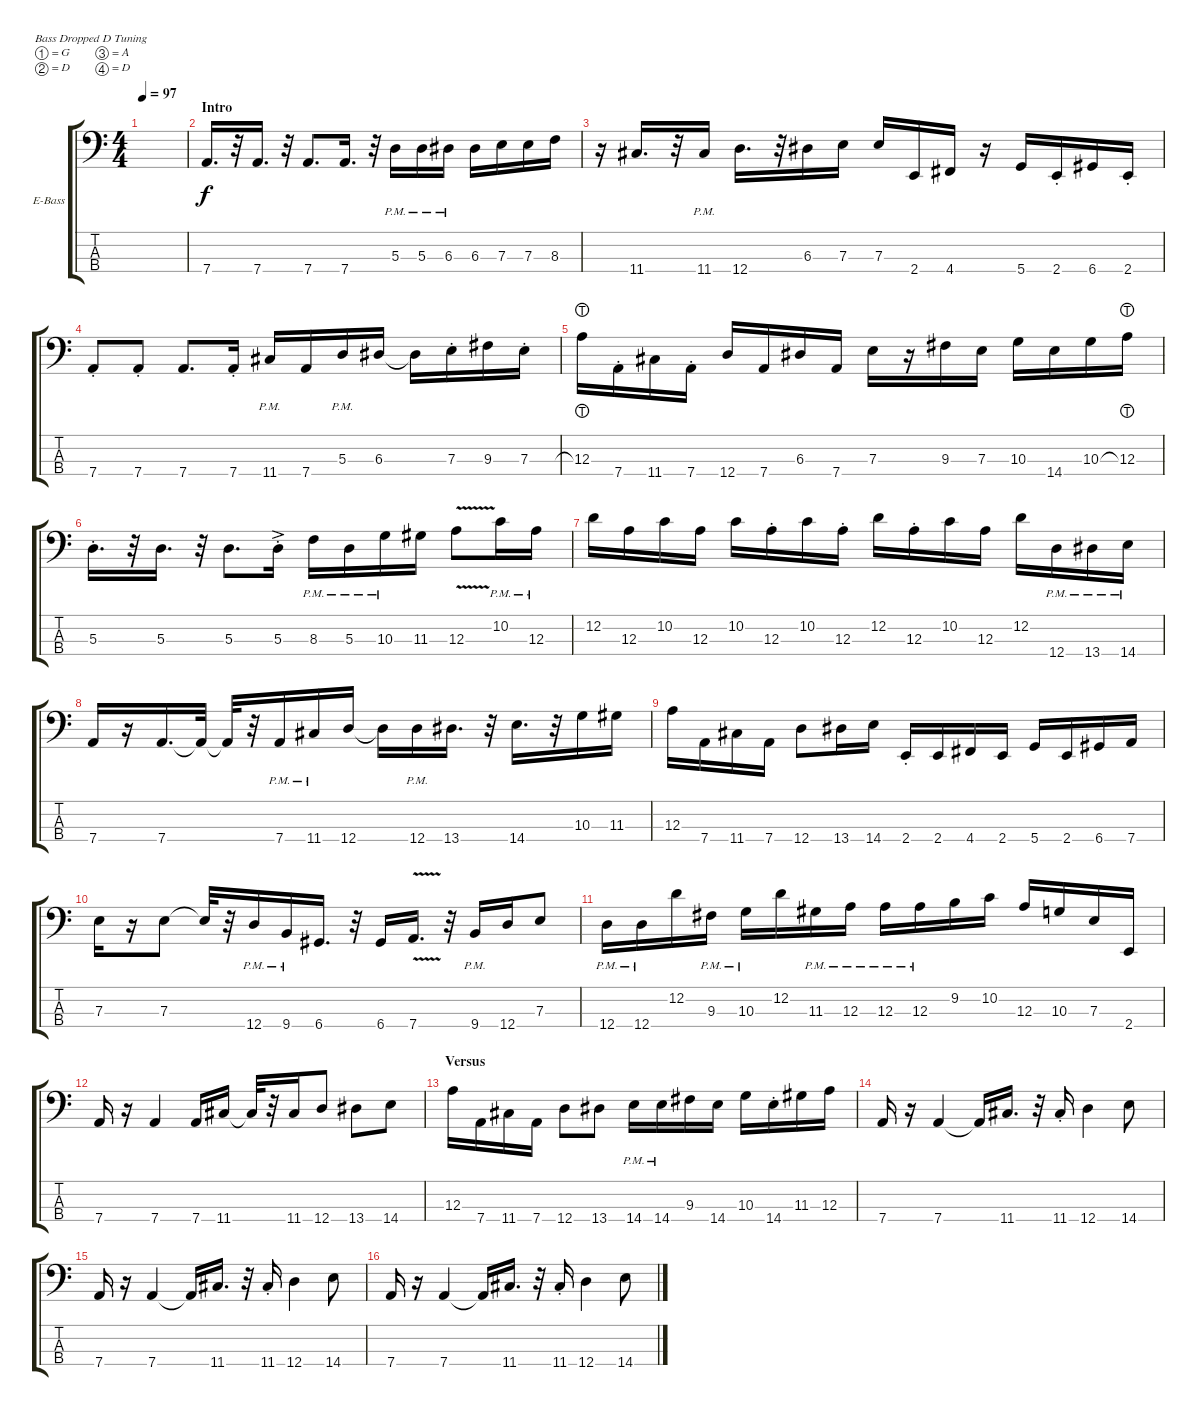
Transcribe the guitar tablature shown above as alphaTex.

\bracketExtendMode groupsimilarinstruments
\firstSystemTrackNameOrientation horizontal
\otherSystemsTrackNameOrientation horizontal
\track ("Bass" "E-Bass") {instrument electricbassfinger}
\staff {score tabs}
\tuning (G2 D2 A1 D1)
\ts (4 4)
\tempo 97
\clef f4
\ks c
|
\section ("" "Intro")
7.4.16{d} r.32 7.4.16{d} r.32 7.4.8{d} 7.4.16{d} r.32 5.3{pm}.16 5.3{pm}.16 6.3{pm}.16 6.3.16 7.3.16 7.3.16 8.3.16 |
r.16 11.4.16{d} r.32 11.4{pm}.16 12.4.16{d} r.32 6.3.16 7.3.16 7.3.16 2.4.16 4.4.16 r.16 5.4.16 2.4{st}.16 6.4.16 2.4{st}.16 |
7.4{st}.8 7.4{st}.8 7.4.8{d} 7.4{st}.16 11.4{pm}.16 7.4.16 5.3{pm}.16 6.3.16 6.3{t}.16 7.3{st}.16 9.3.16 7.3{st}.16 |
12.3{lht}.16 7.4{st}.16 11.4.16 7.4{st}.16 12.4.16 7.4.16 6.3.16 7.4.16 7.3.16 r.16 9.3.16 7.3.16 10.3.16 14.4.16 10.3.16 12.3{lht}.16 |
5.3{st}.16{d} r.32 5.3.16{d} r.32 5.3.8{d} 5.3{ac st}.16 8.3{pm}.16 5.3{pm}.16 10.3{pm}.16 11.3.16 12.3{v}.8 10.2{pm}.16 12.3{pm}.16 |
12.2.16 12.3.16 10.2.16 12.3.16 10.2.16 12.3{st}.16 10.2.16 12.3{st}.16 12.2.16 12.3{st}.16 10.2.16 12.3.16 12.2.16 12.4{pm}.16 13.4{pm}.16 14.4{pm}.16 |
7.4.16 r.16 7.4.16{d} 7.4{t}.32 7.4{t}.32 r.32 7.4{pm}.16 11.4{pm}.16 12.4.16 12.4{t}.16 12.4{pm}.16 13.4.16{d} r.32 14.4.16{d} r.32 10.3.16 11.3.16 |
12.3.16 7.4.16 11.4.16 7.4.16 12.4.8 13.4.16 14.4.16 2.4{st}.16 2.4.16 4.4.16 2.4.16 5.4.16 2.4.16 6.4.16 7.4.16 |
7.3.16 r.16 7.3.8 7.3{t}.32 r.32 12.4{pm}.16 9.4{pm}.16 6.4.16{d} r.32 6.4.16 7.4{v}.16{d} r.32 9.4{pm}.16 12.4.16 7.3.8 |
12.4{pm}.16 12.4{pm}.16 12.2.16 9.3{pm}.16 10.3{pm}.16 12.2.16 11.3{pm}.16 12.3{pm}.16 12.3{pm}.16 12.3{pm}.16 9.2.16 10.2.16 12.3.16 10.3.16 7.3.16 2.4.16 |
7.4.16 r.16 7.4.4 7.4.16 11.4.16 11.4{t}.32 r.32 11.4.16 12.4.8 13.4.8 14.4.8 |
\section ("" "Versus")
12.3.16 7.4.16 11.4.16 7.4.16 12.4.8 13.4.8 14.4{pm}.16 14.4{pm}.16 9.3.16 14.4.16 10.3.16 14.4{st}.16 11.3.16 12.3.16 |
7.4.16 r.16 7.4.4 7.4{t}.16 11.4.16{d} r.32 11.4{st}.16 12.4.4 14.4.8 |
7.4.16 r.16 7.4.4 7.4{t}.16 11.4.16{d} r.32 11.4{st}.16 12.4.4 14.4.8 |
7.4.16 r.16 7.4.4 7.4{t}.16 11.4.16{d} r.32 11.4{st}.16 12.4.4 14.4.8
